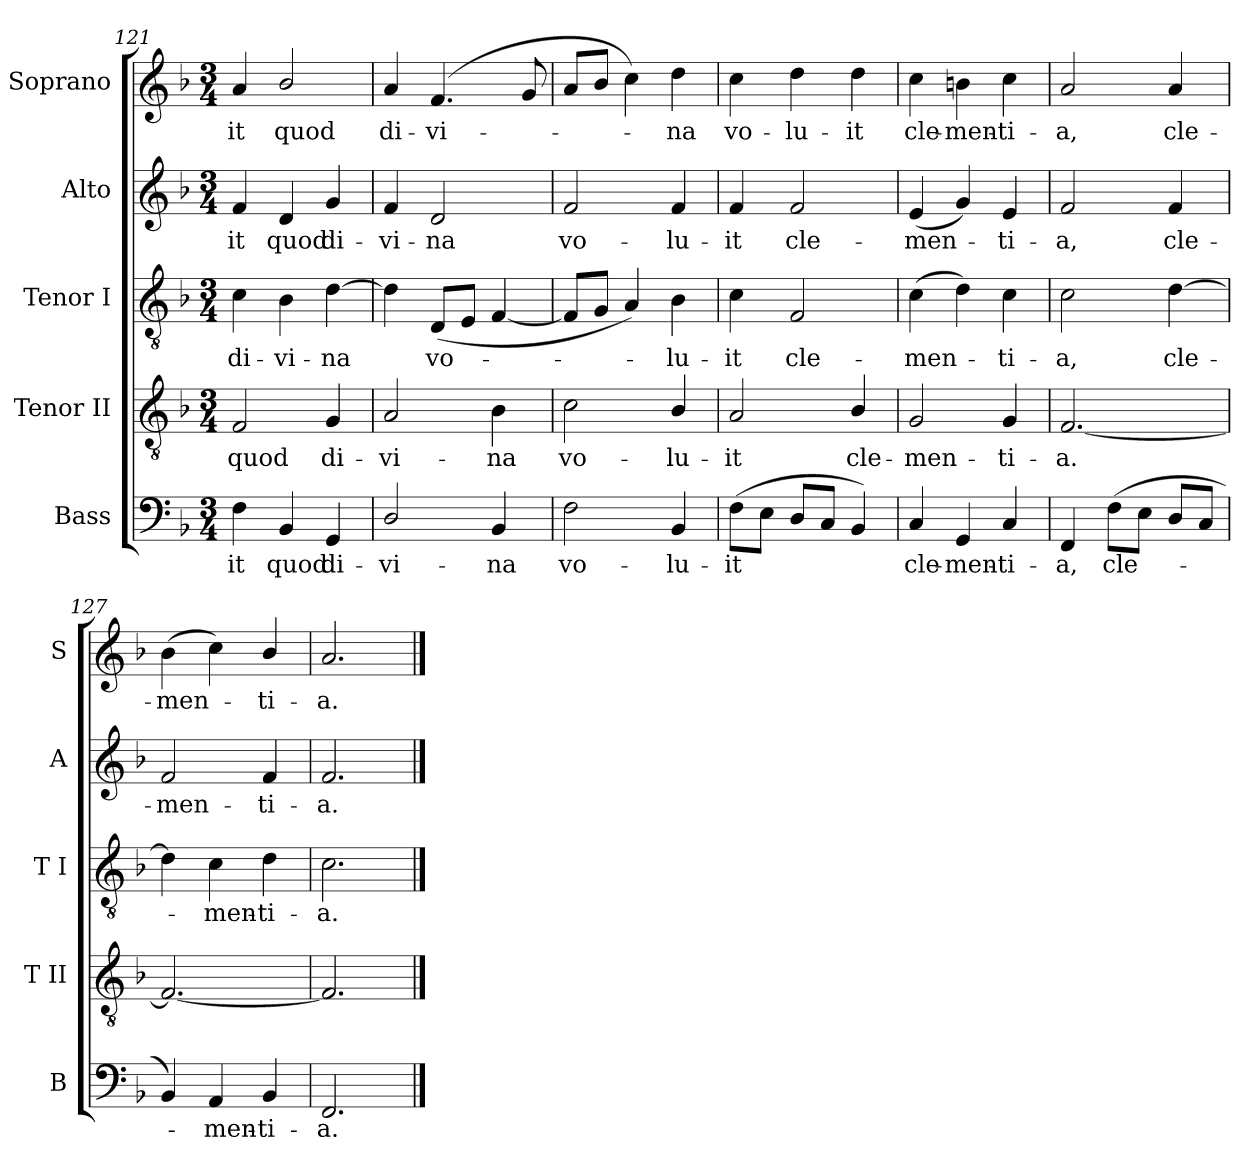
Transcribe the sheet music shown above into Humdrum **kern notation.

**kern	**text	**kern	**text	**kern	**text	**kern	**text	**kern	**text
*part5	*part5	*part4	*part4	*part3	*part3	*part2	*part2	*part1	*part1
*staff5	*staff5	*staff4	*staff4	*staff3	*staff3	*staff2	*staff2	*staff1	*staff1
*I"Bass	*	*I"Tenor II	*	*I"Tenor I	*	*I"Alto	*	*I"Soprano	*
*I'B	*	*I'T II	*	*I'T I	*	*I'A	*	*I'S	*
*clefF4	*	*clefGv2	*	*clefGv2	*	*clefG2	*	*clefG2	*
*k[b-]	*	*k[b-]	*	*k[b-]	*	*k[b-]	*	*k[b-]	*
*F:	*	*F:	*	*F:	*	*F:	*	*F:	*
*M3/4	*	*M3/4	*	*M3/4	*	*M3/4	*	*M3/4	*
=121	=121	=121	=121	=121	=121	=121	=121	=121	=121
!	!LO:LY:b	!	!LO:LY:b	!	!LO:LY:b	!	!LO:LY:b	!	!LO:LY:b
4F	-it	2F	quod	4c	di-	4f	-it	4a	-it
!	!LO:LY:b	!	!	!	!LO:LY:b	!	!LO:LY:b	!	!LO:LY:b
4BB-	quod	.	.	4B-	-vi-	4d	quod	2b-/	quod
!	!LO:LY:b	!	!LO:LY:b	!	!LO:LY:b	!	!LO:LY:b	!	!
4GG	di-	4G	di-	[4d	-na	4g	di-	.	.
=122	=122	=122	=122	=122	=122	=122	=122	=122	=122
!	!LO:LY:b	!	!LO:LY:b	!	!	!	!LO:LY:b	!	!LO:LY:b
2D/	-vi-	2A	-vi-	4d]	.	4f	-vi-	4a	di-
!	!	!	!	!	!LO:LY:b	!	!LO:LY:b	!	!LO:LY:b
.	.	.	.	(<8DL	vo-	2d	-na	(<4.f	-vi-
.	.	.	.	8EJ	.	.	.	.	.
!	!LO:LY:b	!	!LO:LY:b	!	!	!	!	!	!
4BB-	-na	4B-	-na	[4F	.	.	.	.	.
.	.	.	.	.	.	.	.	8g	.
=123	=123	=123	=123	=123	=123	=123	=123	=123	=123
!	!LO:LY:b	!	!LO:LY:b	!	!	!	!LO:LY:b	!	!
2F	vo-	2c	vo-	8FL]	.	2f	vo-	8aL	.
.	.	.	.	8GJ	.	.	.	8b-J	.
.	.	.	.	4A)	.	.	.	4cc)	.
!	!LO:LY:b	!	!LO:LY:b	!	!LO:LY:b	!	!LO:LY:b	!	!LO:LY:b
4BB-	-lu-	4B-/	-lu-	4B-	lu-	4f	-lu-	4dd	na
=124	=124	=124	=124	=124	=124	=124	=124	=124	=124
!	!LO:LY:b	!	!LO:LY:b	!	!LO:LY:b	!	!LO:LY:b	!	!LO:LY:b
(<8FL	-it	2A	-it	4c	-it	4f	-it	4cc	vo-
8EJ	.	.	.	.	.	.	.	.	.
!	!	!	!	!	!LO:LY:b	!	!LO:LY:b	!	!LO:LY:b
8DL	.	.	.	2F	cle-	2f	cle-	4dd	-lu-
8CJ	.	.	.	.	.	.	.	.	.
!	!	!	!LO:LY:b	!	!	!	!	!	!LO:LY:b
4BB-)	.	4B-/	cle-	.	.	.	.	4dd	-it
=125	=125	=125	=125	=125	=125	=125	=125	=125	=125
!	!LO:LY:b	!	!LO:LY:b	!	!LO:LY:b	!	!LO:LY:b	!	!LO:LY:b
4C	cle-	2G	-men-	(>4c	-men-	(<4e	-men-	4cc	cle-
!	!LO:LY:b	!	!	!	!	!	!	!	!LO:LY:b
4GG	-men-	.	.	4d)	.	4g)	.	4bn	-men-
!	!LO:LY:b	!	!LO:LY:b	!	!LO:LY:b	!	!LO:LY:b	!	!LO:LY:b
4C	-ti-	4G	-ti-	4c	ti-	4e	ti-	4cc	-ti-
=126	=126	=126	=126	=126	=126	=126	=126	=126	=126
!	!LO:LY:b	!	!LO:LY:b	!	!LO:LY:b	!	!LO:LY:b	!	!LO:LY:b
4FF	-a,	[2.F	-a.	2c	-a,	2f	-a,	2a	-a,
!	!LO:LY:b	!	!	!	!	!	!	!	!
(>8FL	cle-	.	.	.	.	.	.	.	.
8EJ	.	.	.	.	.	.	.	.	.
!	!	!	!	!	!LO:LY:b	!	!LO:LY:b	!	!LO:LY:b
8DL	.	.	.	[4d	cle-	4f	cle-	4a	cle-
8CJ	.	.	.	.	.	.	.	.	.
=127	=127	=127	=127	=127	=127	=127	=127	=127	=127
!	!	!	!	!	!	!	!LO:LY:b	!	!LO:LY:b
4BB-)	.	2.F_	.	4d]	.	2f	-men-	(>4b-	-men-
!	!LO:LY:b	!	!	!	!LO:LY:b	!	!	!	!
4AA	men-	.	.	4c	men-	.	.	4cc)	.
!	!LO:LY:b	!	!	!	!LO:LY:b	!	!LO:LY:b	!	!LO:LY:b
4BB-	-ti-	.	.	4d	-ti-	4f	-ti-	4b-/	ti-
=128	=128	=128	=128	=128	=128	=128	=128	=128	=128
!	!LO:LY:b	!	!	!	!LO:LY:b	!	!LO:LY:b	!	!LO:LY:b
2.FF	-a.	2.F]	.	2.c	-a.	2.f	-a.	2.a	-a.
==	==	==	==	==	==	==	==	==	==
*-	*-	*-	*-	*-	*-	*-	*-	*-	*-
